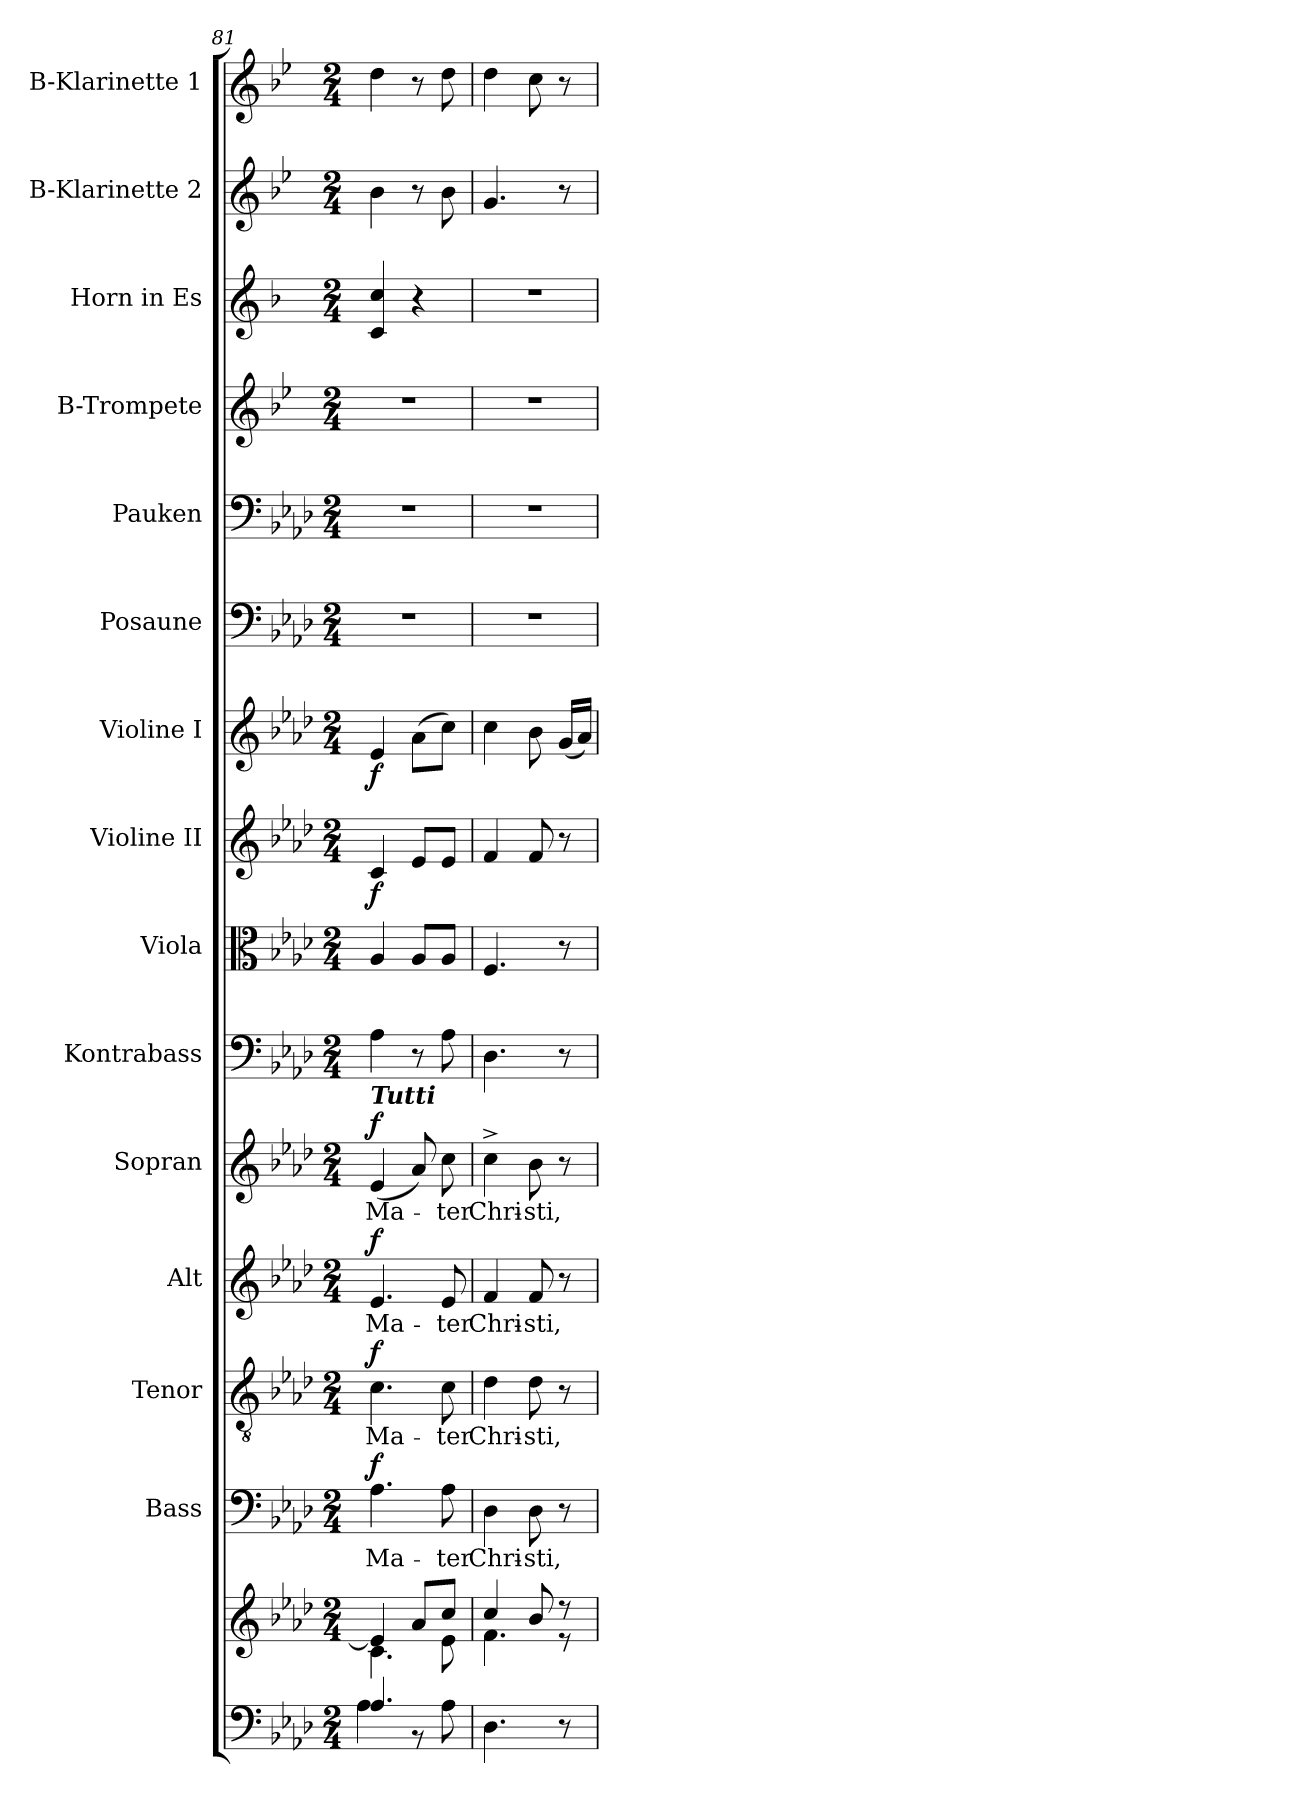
**kern	**kern	**kern	**text	**dynam	**kern	**text	**dynam	**kern	**text	**dynam	**kern	**text	**dynam	**kern	**kern	**kern	**dynam	**kern	**dynam	**kern	**kern	**kern	**kern	**kern	**kern
*part15	*part15	*part14	*part14	*part14	*part13	*part13	*part13	*part12	*part12	*part12	*part11	*part11	*part11	*part10	*part9	*part8	*part8	*part7	*part7	*part6	*part5	*part4	*part3	*part2	*part1
*staff16	*staff15	*staff14	*staff14	*staff14	*staff13	*staff13	*staff13	*staff12	*staff12	*staff12	*staff11	*staff11	*staff11	*staff10	*staff9	*staff8	*staff8	*staff7	*staff7	*staff6	*staff5	*staff4	*staff3	*staff2	*staff1
*	*	*I"Bass	*	*	*I"Tenor	*	*	*I"Alt	*	*	*I"Sopran	*	*	*I"Kontrabass	*I"Viola	*I"Violine II	*	*I"Violine I	*	*I"Posaune	*I"Pauken	*I"B-Trompete	*I"Horn in Es	*I"B-Klarinette 2	*I"B-Klarinette 1
*	*	*I'B.	*	*	*I'T.	*	*	*I'A.	*	*	*I'S.	*	*	*I'Kb.	*I'Vla.	*I'Vl. II	*	*I'Vl. I	*	*I'Pos.	*I'Pk.	*I'B Trp.	*	*I'B Kl. 2	*I'B Kl. 1
*clefF4	*clefG2	*clefF4	*	*	*clefGv2	*	*	*clefG2	*	*	*clefG2	*	*	*clefF4	*clefC3	*clefG2	*	*clefG2	*	*clefF4	*clefF4	*clefG2	*clefG2	*clefG2	*clefG2
*	*	*	*	*	*	*	*	*	*	*	*	*	*	*ITrd7c12	*	*	*	*	*	*	*	*ITrd1c2	*ITrd5c9	*ITrd1c2	*ITrd1c2
*k[b-e-a-d-]	*k[b-e-a-d-]	*k[b-e-a-d-]	*	*	*k[b-e-a-d-]	*	*	*k[b-e-a-d-]	*	*	*k[b-e-a-d-]	*	*	*k[b-e-a-d-]	*k[b-e-a-d-]	*k[b-e-a-d-]	*	*k[b-e-a-d-]	*	*k[b-e-a-d-]	*k[b-e-a-d-]	*k[b-e-a-d-]	*k[b-e-a-d-]	*k[b-e-a-d-]	*k[b-e-a-d-]
*A-:	*A-:	*A-:	*	*	*A-:	*	*	*A-:	*	*	*A-:	*	*	*A-:	*A-:	*A-:	*	*A-:	*	*A-:	*A-:	*A-:	*A-:	*A-:	*A-:
*M2/4	*M2/4	*M2/4	*	*	*M2/4	*	*	*M2/4	*	*	*M2/4	*	*	*M2/4	*M2/4	*M2/4	*	*M2/4	*	*M2/4	*M2/4	*M2/4	*M2/4	*M2/4	*M2/4
=81	=81	=81	=81	=81	=81	=81	=81	=81	=81	=81	=81	=81	=81	=81	=81	=81	=81	=81	=81	=81	=81	=81	=81	=81	=81
*^	*^	*	*	*	*	*	*	*	*	*	*	*	*	*	*	*	*	*	*	*	*	*	*	*	*
!	!	!	!	!	!	!	!	!	!	!	!	!	!LO:TX:a:Bi:t=Tutti	!	!	!	!	!	!	!	!	!	!	!	!	!	!
!	!	!	!	!	!LO:LY:b	!LO:DY:a	!	!LO:LY:b	!LO:DY:a	!	!LO:LY:b	!LO:DY:a	!	!LO:LY:b	!LO:DY:a	!	!	!	!LO:DY:b	!	!LO:DY:b	!	!	!	!	!	!
4.A-/	4A-\	4e-/]	4.c\	4.A-\	Ma-	f	4.c\	Ma-	f	4.e-/	Ma-	f	(<4e-/	Ma-	f	4AA-\	4A-/	4c/	f	4e-/	f	2r	2r	2r	4E-/ 4e-/	4a-\	4cc\
.	8r	8a-/L	.	.	.	.	.	.	.	.	.	.	8a-/)	.	.	8r	8A-/L	8e-/L	.	(>8a-\L	.	.	.	.	4r	8r	8r
!	!	!	!	!	!LO:LY:b	!	!	!LO:LY:b	!	!	!LO:LY:b	!	!	!LO:LY:b	!	!	!	!	!	!	!	!	!	!	!	!	!
8ryy	8A-\	8cc/J	8e-\	8A-\	-ter	.	8c\	-ter	.	8e-/	-ter	.	8cc\	-ter	.	8AA-\	8A-/J	8e-/J	.	8cc\J)	.	.	.	.	.	8a-\	8cc\
=82	=82	=82	=82	=82	=82	=82	=82	=82	=82	=82	=82	=82	=82	=82	=82	=82	=82	=82	=82	=82	=82	=82	=82	=82	=82	=82	=82
!	!	!	!	!	!LO:LY:b	!	!	!LO:LY:b	!	!	!LO:LY:b	!	!	!LO:LY:b	!	!	!	!	!	!	!	!	!	!	!	!	!
*v	*v	*	*	*	*	*	*	*	*	*	*	*	*	*	*	*	*	*	*	*	*	*	*	*	*	*	*
4.D-\	4cc/	4.f\	4D-\	Chri-	.	4d-\	Chri-	.	4f/	Chri-	.	4cc^>\	Chri-	.	4.DD-\	4.F/	4f/	.	4cc\	.	2r	2r	2r	2r	4.f/	4cc\
!	!	!	!	!LO:LY:b	!	!	!LO:LY:b	!	!	!LO:LY:b	!	!	!LO:LY:b	!	!	!	!	!	!	!	!	!	!	!	!	!
.	8b-/	.	8D-\	-sti,	.	8d-\	-sti,	.	8f/	-sti,	.	8b-\	-sti,	.	.	.	8f/	.	8b-\	.	.	.	.	.	.	8b-\
8r	8r	8r	8r	.	.	8r	.	.	8r	.	.	8r	.	.	8r	8r	8r	.	(<16g/LL	.	.	.	.	.	8r	8r
.	.	.	.	.	.	.	.	.	.	.	.	.	.	.	.	.	.	.	16a-/JJ)	.	.	.	.	.	.	.
*	*v	*v	*	*	*	*	*	*	*	*	*	*	*	*	*	*	*	*	*	*	*	*	*	*	*	*
=	=	=	=	=	=	=	=	=	=	=	=	=	=	=	=	=	=	=	=	=	=	=	=	=	=
*-	*-	*-	*-	*-	*-	*-	*-	*-	*-	*-	*-	*-	*-	*-	*-	*-	*-	*-	*-	*-	*-	*-	*-	*-	*-
